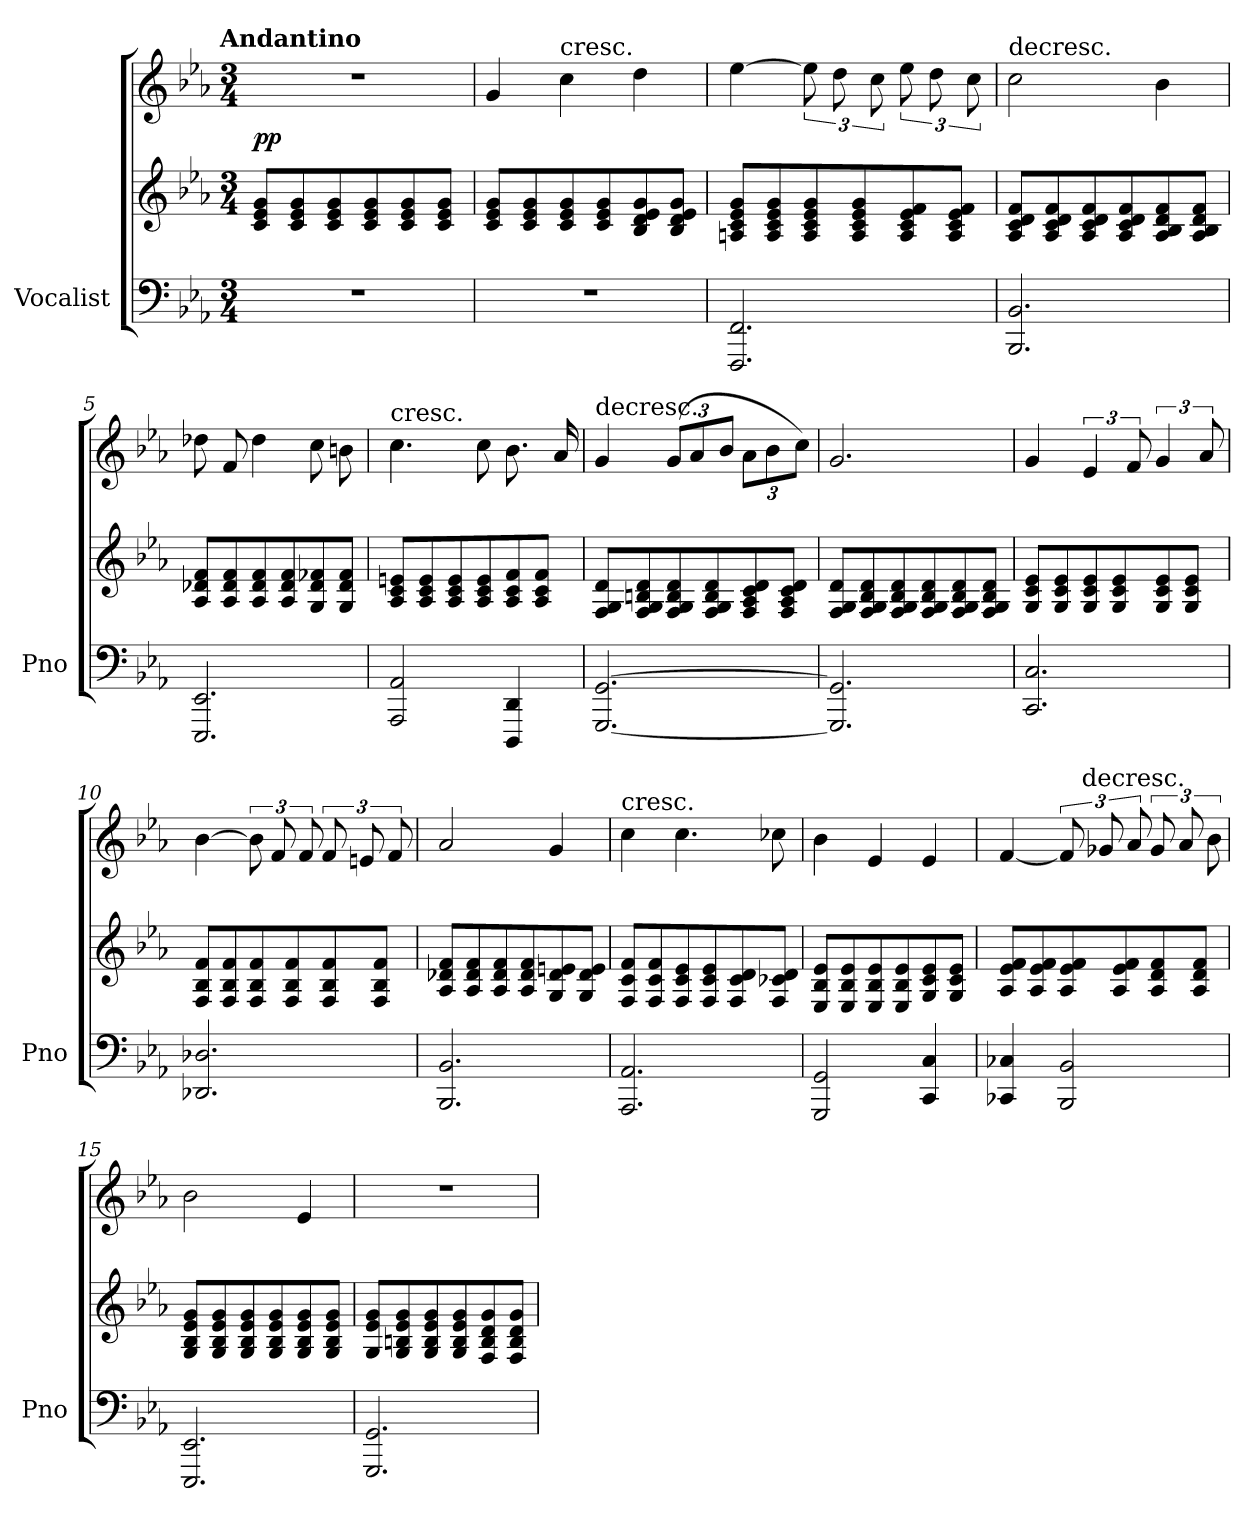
**kern	**kern	**kern	**dynam
*part1	*part1	*part1	*part1
*staff3	*staff2	*staff1	*staff1/2/3
*I"Vocalist	*	*	*
*I'Pno	*	*	*
*clefF4	*clefG2	*clefG2	*
*k[b-e-a-]	*k[b-e-a-]	*k[b-e-a-]	*
*c:	*c:	*c:	*
!!LO:TX:omd:t=Andantino
*M3/4	*M3/4	*M3/4	*
*MM66	*MM66	*MM66	*
=1	=1	=1	=1
2.r	8c/ 8e-/ 8g/L	2.r	pp
.	8c/ 8e-/ 8g/	.	.
.	8c/ 8e-/ 8g/	.	.
.	8c/ 8e-/ 8g/	.	.
.	8c/ 8e-/ 8g/	.	.
.	8c/ 8e-/ 8g/J	.	.
=2	=2	=2	=2
2.r	8c/ 8e-/ 8g/L	4g/	.
.	8c/ 8e-/ 8g/	.	.
!	!	!LO:TX:t=cresc.	!
.	8c/ 8e-/ 8g/	4cc\	.
.	8c/ 8e-/ 8g/	.	.
.	8B-/ 8d/ 8e-/ 8g/	4dd\	.
.	8B-/ 8d/ 8e-/ 8g/J	.	.
=3	=3	=3	=3
2.FFF/ 2.FF/	8An/ 8c/ 8e-/ 8g/L	[4ee-\	.
.	8A/ 8c/ 8e-/ 8g/	.	.
.	8A/ 8c/ 8e-/ 8g/	12ee-\]	.
.	.	12dd\	.
.	8A/ 8c/ 8e-/ 8g/	.	.
.	.	12cc\	.
.	8A/ 8c/ 8e-/ 8f/	12ee-\	.
.	.	12dd\	.
.	8A/ 8c/ 8e-/ 8f/J	.	.
.	.	12cc\	.
=4	=4	=4	=4
!	!	!LO:TX:t=decresc.	!
2.BBB-/ 2.BB-/	8A-/ 8c/ 8d/ 8f/L	2cc\	.
.	8A-/ 8c/ 8d/ 8f/	.	.
.	8A-/ 8c/ 8d/ 8f/	.	.
.	8A-/ 8c/ 8d/ 8f/	.	.
.	8A-/ 8B-/ 8d/ 8f/	4b-\	.
.	8A-/ 8B-/ 8d/ 8f/J	.	.
=5	=5	=5	=5
2.EEE-/ 2.EE-/	8A-/ 8d-X/ 8f/L	8dd-X\	.
.	8A-/ 8d-/ 8f/	8f/	.
.	8A-/ 8d-/ 8f/	4dd-\	.
.	8A-/ 8d-/ 8f/	.	.
.	8G/ 8d-/ 8f-X/	8cc\	.
.	8G/ 8d-/ 8f-/J	8bn\	.
=6	=6	=6	=6
!	!	!LO:TX:t=cresc.	!
2AAA-/ 2AA-/	8A-/ 8c/ 8en/L	4.cc\	.
.	8A-/ 8c/ 8e/	.	.
.	8A-/ 8c/ 8e/	.	.
.	8A-/ 8c/ 8e/	8cc\	.
4DDD/ 4DD/	8A-/ 8c/ 8f/	8.b-\	.
.	8A-/ 8c/ 8f/J	.	.
.	.	16a-/	.
=7	=7	=7	=7
!	!	!LO:TX:t=decresc.	!
[2.GGG/ [2.GG/	8F/ 8G/ 8d/L	4g/	.
.	8F/ 8G/ 8Bn/ 8d/	.	.
.	8F/ 8G/ 8B/ 8d/	(12g/L	.
.	.	12a-/	.
.	8F/ 8G/ 8B/ 8d/	.	.
.	.	12b-/J	.
.	8F/ 8A-/ 8c/ 8d/	12a-\L	.
.	.	12b-\	.
.	8F/ 8A-/ 8c/ 8d/J	.	.
.	.	12cc\J)	.
=8	=8	=8	=8
2.GGG]/ 2.GG]/	8F/ 8G/ 8d/L	2.g/	.
.	8F/ 8G/ 8B-/ 8d/	.	.
.	8F/ 8G/ 8B-/ 8d/	.	.
.	8F/ 8G/ 8B-/ 8d/	.	.
.	8F/ 8G/ 8B-/ 8d/	.	.
.	8F/ 8G/ 8B-/ 8d/J	.	.
=9	=9	=9	=9
2.CC/ 2.C/	8G/ 8c/ 8e-/L	4g/	.
.	8G/ 8c/ 8e-/	.	.
.	8G/ 8c/ 8e-/	6e-/	.
.	8G/ 8c/ 8e-/	.	.
.	.	12f/	.
.	8G/ 8c/ 8e-/	6g/	.
.	8G/ 8c/ 8e-/J	.	.
.	.	12a-/	.
=10	=10	=10	=10
2.DD-X/ 2.D-X/	8F/ 8B-/ 8f/L	[4b-\	.
.	8F/ 8B-/ 8f/	.	.
.	8F/ 8B-/ 8f/	12b-\]	.
.	.	12f/	.
.	8F/ 8B-/ 8f/	.	.
.	.	12f/	.
.	8F/ 8B-/ 8f/	12f/	.
.	.	12en/	.
.	8F/ 8B-/ 8f/J	.	.
.	.	12f/	.
=11	=11	=11	=11
2.BBB-/ 2.BB-/	8A-/ 8d-X/ 8f/L	2a-/	.
.	8A-/ 8d-/ 8f/	.	.
.	8A-/ 8d-/ 8f/	.	.
.	8A-/ 8d-/ 8f/	.	.
.	8G/ 8d-/ 8en/	4g/	.
.	8G/ 8d-/ 8e/J	.	.
=12	=12	=12	=12
!	!	!LO:TX:t=cresc.	!
2.AAA-/ 2.AA-/	8F/ 8c/ 8f/L	4cc\	.
.	8F/ 8c/ 8f/	.	.
.	8F/ 8c/ 8e-/	4.cc\	.
.	8F/ 8c/ 8e-/	.	.
.	8F/ 8c/ 8d/	.	.
.	8F/ 8c-X/ 8d/J	8cc-X\	.
=13	=13	=13	=13
2GGG/ 2GG/	8E-/ 8B-/ 8e-/L	4b-\	.
.	8E-/ 8B-/ 8e-/	.	.
.	8E-/ 8B-/ 8e-/	4e-/	.
.	8E-/ 8B-/ 8e-/	.	.
4CC/ 4C/	8G/ 8c/ 8e-/	4e-/	.
.	8G/ 8c/ 8e-/J	.	.
=14	=14	=14	=14
4CC-X/ 4C-X/	8A-/ 8e-/ 8f/L	[4f/	.
.	8A-/ 8e-/ 8f/	.	.
2BBB-/ 2BB-/	8A-/ 8e-/ 8f/	12f/]	.
!	!	!LO:TX:t=decresc.	!
.	.	12g-X/	.
.	8A-/ 8e-/ 8f/	.	.
.	.	12a-/	.
.	8A-/ 8d/ 8f/	12g-/	.
.	.	12a-/	.
.	8A-/ 8d/ 8f/J	.	.
.	.	12b-\	.
=15	=15	=15	=15
2.EEE-/ 2.EE-/	8G/ 8B-/ 8e-/ 8g/L	2b-\	.
.	8G/ 8B-/ 8e-/ 8g/	.	.
.	8G/ 8B-/ 8e-/ 8g/	.	.
.	8G/ 8B-/ 8e-/ 8g/	.	.
.	8G/ 8B-/ 8e-/ 8g/	4e-/	.
.	8G/ 8B-/ 8e-/ 8g/J	.	.
=16	=16	=16	=16
2.GGG/ 2.GG/	8G/ 8e-/ 8g/L	2.r	.
.	8G/ 8Bn/ 8e-/ 8g/	.	.
.	8G/ 8B/ 8e-/ 8g/	.	.
.	8G/ 8B/ 8e-/ 8g/	.	.
.	8F/ 8B/ 8d/ 8g/	.	.
.	8F/ 8B/ 8d/ 8g/J	.	.
=	=	=	=
*-	*-	*-	*-
